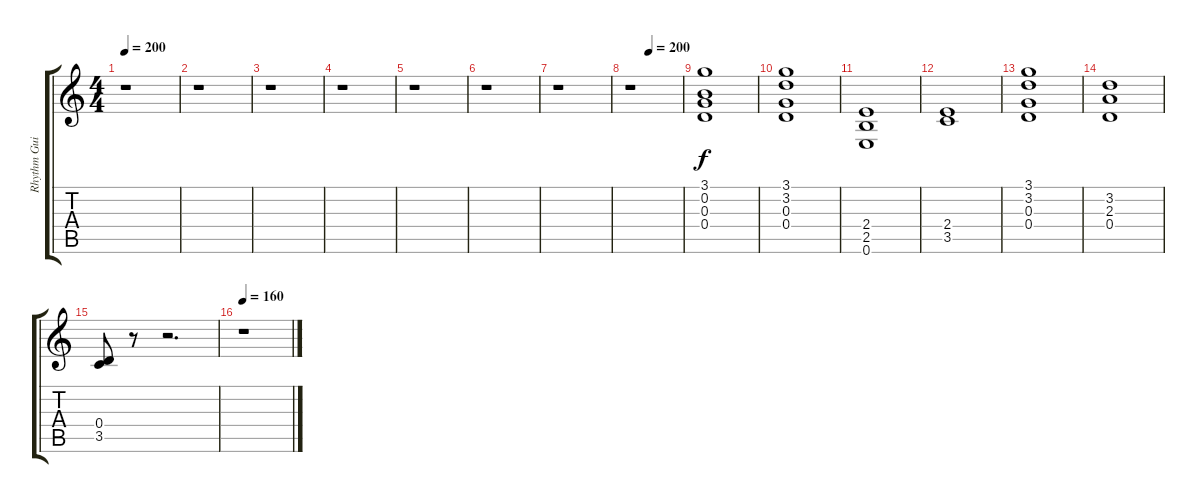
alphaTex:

\track ("Rhythm Guitar" "Rhythm Gui") {instrument distortionguitar}
\staff {score tabs}
\tuning (E4 B3 G3 D3 A2 E2) {hide}
\ts (4 4)
\tempo 200
\tempo 190
\tempo 200
\clef g2
\ks c
r.1{dy f instrument distortionguitar} |
r.1 |
r.1 |
r.1 |
r.1 |
r.1 |
r.1 |
\tempo (200 0.375)
r.1 |
(3.1 0.2 0.3 0.4).1 |
(3.1 3.2 0.3 0.4).1 |
(2.4 2.5 0.6).1 |
(2.4 3.5).1 |
(3.1 3.2 0.3 0.4).1 |
(3.2 2.3 0.4).1 |
(0.4 3.5).8 r.8 r.2{d} |
\tempo 160
r.1
